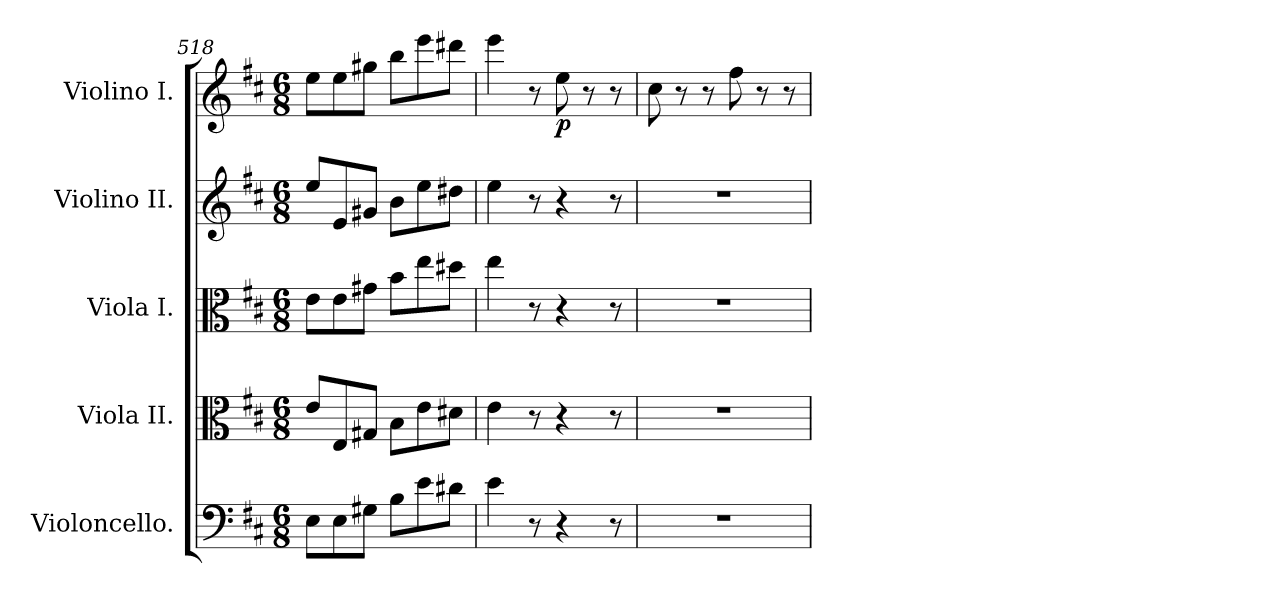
**kern	**kern	**kern	**kern	**kern	**dynam
*part5	*part4	*part3	*part2	*part1	*part1
*staff5	*staff4	*staff3	*staff2	*staff1	*staff1
*I"Violoncello.	*I"Viola II.	*I"Viola I.	*I"Violino II.	*I"Violino I.	*
*I'Vc	*I'Vla	*I'Vla	*I'Vln	*I'Vln	*
!!LO:LB:g=z
*clefF4	*clefC3	*clefC3	*clefG2	*clefG2	*
*k[f#c#]	*k[f#c#]	*k[f#c#]	*k[f#c#]	*k[f#c#]	*
*M6/8	*M6/8	*M6/8	*M6/8	*M6/8	*
=518	=518	=518	=518	=518	=518
8E\L	8e/L	8e\L	8ee/L	8ee\L	.
8E\	8E/	8e\	8e/	8ee\	.
8G#X\J	8G#X/J	8g#X\J	8g#X/J	8gg#X\J	.
8B\L	8B\L	8b\L	8b\L	8bb\L	.
8e\	8e\	8ee\	8ee\	8eee\	.
8d#X\J	8d#X\J	8dd#X\J	8dd#X\J	8ddd#X\J	.
=519	=519	=519	=519	=519	=519
4e\	4e\	4ee\	4ee\	4eee\	.
8r	8r	8r	8r	8r	.
!	!	!	!	!	!LO:DY:b
4r	4r	4r	4r	8ee\	p
.	.	.	.	8r	.
8r	8r	8r	8r	8r	.
=520	=520	=520	=520	=520	=520
2.r	2.r	2.r	2.r	8cc#\	.
.	.	.	.	8r	.
.	.	.	.	8r	.
.	.	.	.	8ff#\	.
.	.	.	.	8r	.
.	.	.	.	8r	.
=	=	=	=	=	=
*-	*-	*-	*-	*-	*-
